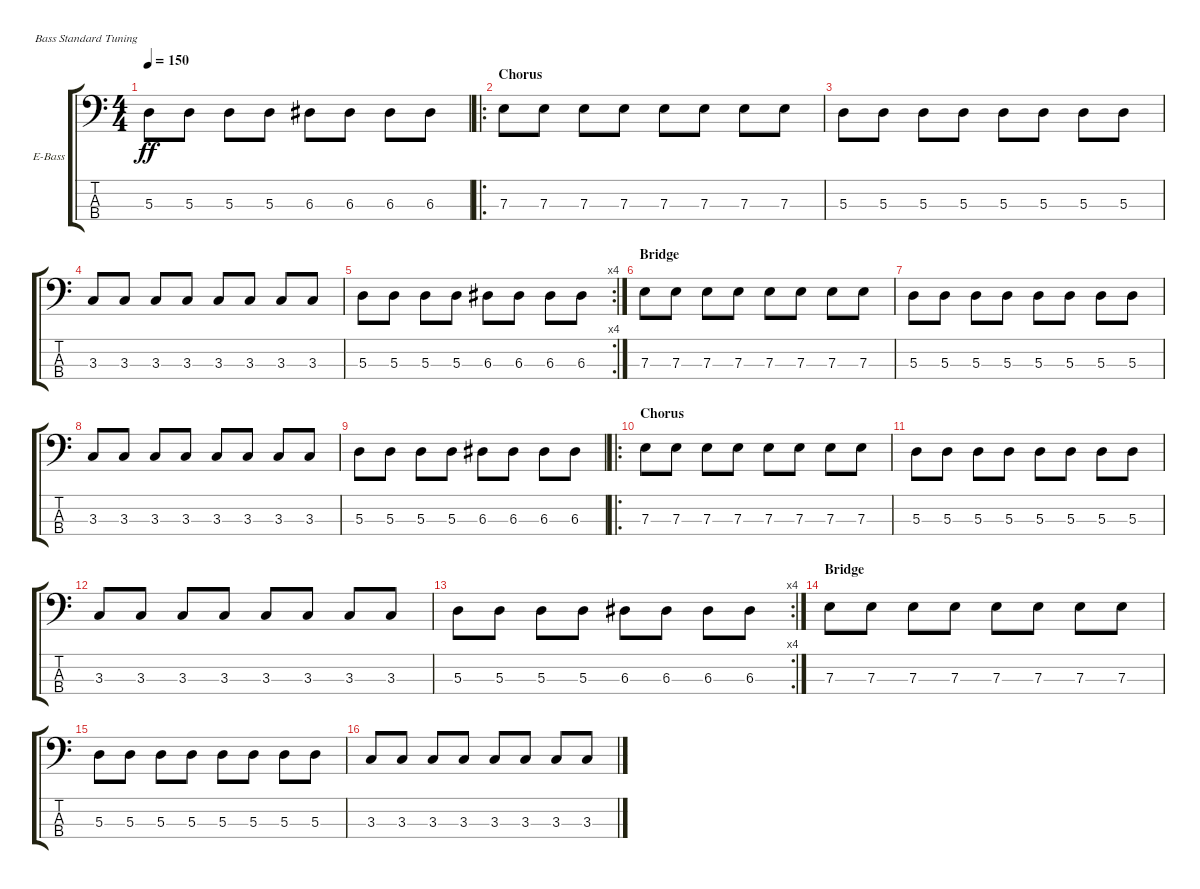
\defaultSystemsLayout 4
\bracketExtendMode groupsimilarinstruments
\firstSystemTrackNameOrientation horizontal
\otherSystemsTrackNameOrientation horizontal
\track ("Sv'yatoslav" "E-Bass") {instrument electricbassfinger}
\staff {score tabs}
\tuning (G2 D2 A1 E1)
\ts (4 4)
\tempo 150
\clef f4
\ks c
5.3.8{dy ff} 5.3.8 5.3.8 5.3.8 6.3.8 6.3.8 6.3.8 6.3.8 |
\ro
\section ("" "Chorus")
7.3.8 7.3.8 7.3.8 7.3.8 7.3.8 7.3.8 7.3.8 7.3.8 |
5.3.8 5.3.8 5.3.8 5.3.8 5.3.8 5.3.8 5.3.8 5.3.8 |
3.3.8 3.3.8 3.3.8 3.3.8 3.3.8 3.3.8 3.3.8 3.3.8 |
\rc 4
5.3.8 5.3.8 5.3.8 5.3.8 6.3.8 6.3.8 6.3.8 6.3.8 |
\section ("" "Bridge")
7.3.8 7.3.8 7.3.8 7.3.8 7.3.8 7.3.8 7.3.8 7.3.8 |
5.3.8 5.3.8 5.3.8 5.3.8 5.3.8 5.3.8 5.3.8 5.3.8 |
3.3.8 3.3.8 3.3.8 3.3.8 3.3.8 3.3.8 3.3.8 3.3.8 |
5.3.8 5.3.8 5.3.8 5.3.8 6.3.8 6.3.8 6.3.8 6.3.8 |
\ro
\section ("" "Chorus")
7.3.8 7.3.8 7.3.8 7.3.8 7.3.8 7.3.8 7.3.8 7.3.8 |
5.3.8 5.3.8 5.3.8 5.3.8 5.3.8 5.3.8 5.3.8 5.3.8 |
3.3.8 3.3.8 3.3.8 3.3.8 3.3.8 3.3.8 3.3.8 3.3.8 |
\rc 4
5.3.8 5.3.8 5.3.8 5.3.8 6.3.8 6.3.8 6.3.8 6.3.8 |
\section ("" "Bridge")
7.3.8 7.3.8 7.3.8 7.3.8 7.3.8 7.3.8 7.3.8 7.3.8 |
5.3.8 5.3.8 5.3.8 5.3.8 5.3.8 5.3.8 5.3.8 5.3.8 |
3.3.8 3.3.8 3.3.8 3.3.8 3.3.8 3.3.8 3.3.8 3.3.8
